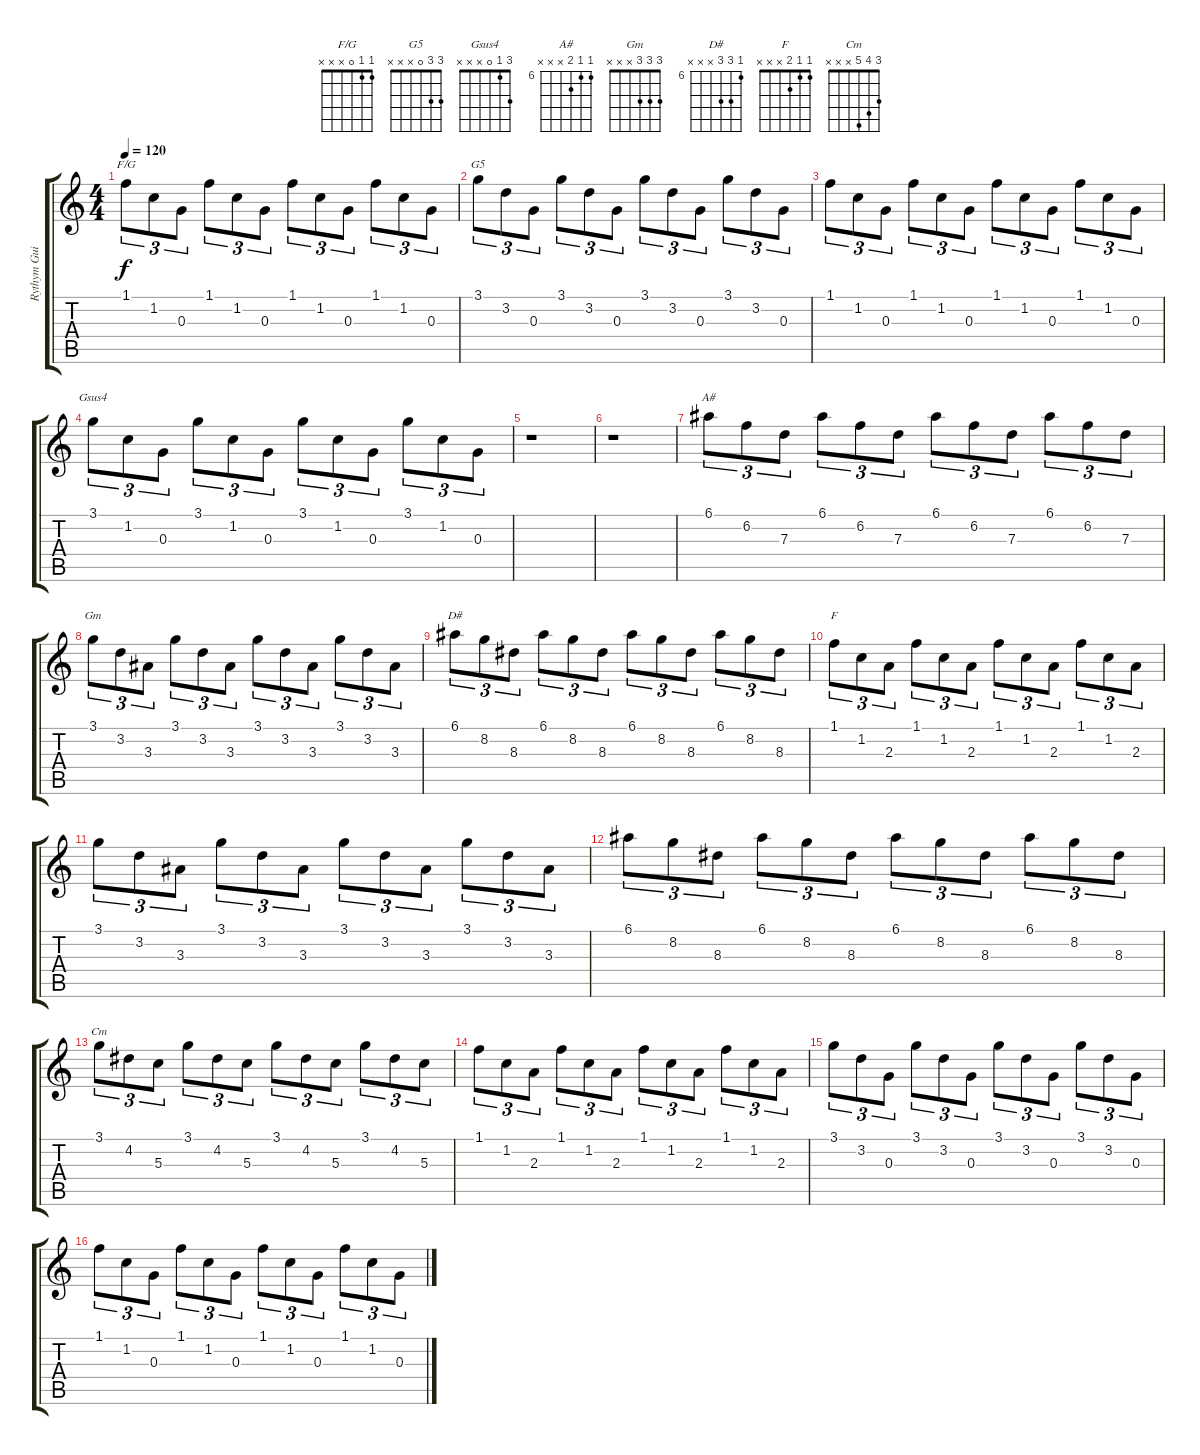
\track ("Rythym Guitar" "Rythym Gui") {instrument acousticguitarsteel}
\staff {score tabs}
\tuning (E4 B3 G3 D3 A2 E2) {hide}
\chord ("F/G" 1 1 0 x x x)
\chord ("G5" 3 3 0 x x x)
\chord ("Gsus4" 3 1 0 x x x)
\chord ("A#" 6 6 7 x x x) {firstfret 6}
\chord ("Gm" 3 3 3 x x x)
\chord ("D#" 6 8 8 x x x) {firstfret 6}
\chord ("F" 1 1 2 x x x)
\chord ("Cm" 3 4 5 x x x)
\ts (4 4)
\tempo 120
\clef g2
\ks c
1.1.8{tu (3 2) ch "F/G" dy f} 1.2.8{tu (3 2)} 0.3.8{tu (3 2)} 1.1.8{tu (3 2)} 1.2.8{tu (3 2)} 0.3.8{tu (3 2)} 1.1.8{tu (3 2)} 1.2.8{tu (3 2)} 0.3.8{tu (3 2)} 1.1.8{tu (3 2)} 1.2.8{tu (3 2)} 0.3.8{tu (3 2)} |
3.1.8{tu (3 2) ch "G5"} 3.2.8{tu (3 2)} 0.3.8{tu (3 2)} 3.1.8{tu (3 2)} 3.2.8{tu (3 2)} 0.3.8{tu (3 2)} 3.1.8{tu (3 2)} 3.2.8{tu (3 2)} 0.3.8{tu (3 2)} 3.1.8{tu (3 2)} 3.2.8{tu (3 2)} 0.3.8{tu (3 2)} |
1.1.8{tu (3 2)} 1.2.8{tu (3 2)} 0.3.8{tu (3 2)} 1.1.8{tu (3 2)} 1.2.8{tu (3 2)} 0.3.8{tu (3 2)} 1.1.8{tu (3 2)} 1.2.8{tu (3 2)} 0.3.8{tu (3 2)} 1.1.8{tu (3 2)} 1.2.8{tu (3 2)} 0.3.8{tu (3 2)} |
3.1.8{tu (3 2) ch "Gsus4"} 1.2.8{tu (3 2)} 0.3.8{tu (3 2)} 3.1.8{tu (3 2)} 1.2.8{tu (3 2)} 0.3.8{tu (3 2)} 3.1.8{tu (3 2)} 1.2.8{tu (3 2)} 0.3.8{tu (3 2)} 3.1.8{tu (3 2)} 1.2.8{tu (3 2)} 0.3.8{tu (3 2)} |
r.1 |
r.1 |
6.1.8{tu (3 2) ch "A#"} 6.2.8{tu (3 2)} 7.3.8{tu (3 2)} 6.1.8{tu (3 2)} 6.2.8{tu (3 2)} 7.3.8{tu (3 2)} 6.1.8{tu (3 2)} 6.2.8{tu (3 2)} 7.3.8{tu (3 2)} 6.1.8{tu (3 2)} 6.2.8{tu (3 2)} 7.3.8{tu (3 2)} |
3.1.8{tu (3 2) ch "Gm"} 3.2.8{tu (3 2)} 3.3.8{tu (3 2)} 3.1.8{tu (3 2)} 3.2.8{tu (3 2)} 3.3.8{tu (3 2)} 3.1.8{tu (3 2)} 3.2.8{tu (3 2)} 3.3.8{tu (3 2)} 3.1.8{tu (3 2)} 3.2.8{tu (3 2)} 3.3.8{tu (3 2)} |
6.1.8{tu (3 2) ch "D#"} 8.2.8{tu (3 2)} 8.3.8{tu (3 2)} 6.1.8{tu (3 2)} 8.2.8{tu (3 2)} 8.3.8{tu (3 2)} 6.1.8{tu (3 2)} 8.2.8{tu (3 2)} 8.3.8{tu (3 2)} 6.1.8{tu (3 2)} 8.2.8{tu (3 2)} 8.3.8{tu (3 2)} |
1.1.8{tu (3 2) ch "F"} 1.2.8{tu (3 2)} 2.3.8{tu (3 2)} 1.1.8{tu (3 2)} 1.2.8{tu (3 2)} 2.3.8{tu (3 2)} 1.1.8{tu (3 2)} 1.2.8{tu (3 2)} 2.3.8{tu (3 2)} 1.1.8{tu (3 2)} 1.2.8{tu (3 2)} 2.3.8{tu (3 2)} |
3.1.8{tu (3 2)} 3.2.8{tu (3 2)} 3.3.8{tu (3 2)} 3.1.8{tu (3 2)} 3.2.8{tu (3 2)} 3.3.8{tu (3 2)} 3.1.8{tu (3 2)} 3.2.8{tu (3 2)} 3.3.8{tu (3 2)} 3.1.8{tu (3 2)} 3.2.8{tu (3 2)} 3.3.8{tu (3 2)} |
6.1.8{tu (3 2)} 8.2.8{tu (3 2)} 8.3.8{tu (3 2)} 6.1.8{tu (3 2)} 8.2.8{tu (3 2)} 8.3.8{tu (3 2)} 6.1.8{tu (3 2)} 8.2.8{tu (3 2)} 8.3.8{tu (3 2)} 6.1.8{tu (3 2)} 8.2.8{tu (3 2)} 8.3.8{tu (3 2)} |
3.1.8{tu (3 2) ch "Cm"} 4.2.8{tu (3 2)} 5.3.8{tu (3 2)} 3.1.8{tu (3 2)} 4.2.8{tu (3 2)} 5.3.8{tu (3 2)} 3.1.8{tu (3 2)} 4.2.8{tu (3 2)} 5.3.8{tu (3 2)} 3.1.8{tu (3 2)} 4.2.8{tu (3 2)} 5.3.8{tu (3 2)} |
1.1.8{tu (3 2)} 1.2.8{tu (3 2)} 2.3.8{tu (3 2)} 1.1.8{tu (3 2)} 1.2.8{tu (3 2)} 2.3.8{tu (3 2)} 1.1.8{tu (3 2)} 1.2.8{tu (3 2)} 2.3.8{tu (3 2)} 1.1.8{tu (3 2)} 1.2.8{tu (3 2)} 2.3.8{tu (3 2)} |
3.1.8{tu (3 2)} 3.2.8{tu (3 2)} 0.3.8{tu (3 2)} 3.1.8{tu (3 2)} 3.2.8{tu (3 2)} 0.3.8{tu (3 2)} 3.1.8{tu (3 2)} 3.2.8{tu (3 2)} 0.3.8{tu (3 2)} 3.1.8{tu (3 2)} 3.2.8{tu (3 2)} 0.3.8{tu (3 2)} |
1.1.8{tu (3 2)} 1.2.8{tu (3 2)} 0.3.8{tu (3 2)} 1.1.8{tu (3 2)} 1.2.8{tu (3 2)} 0.3.8{tu (3 2)} 1.1.8{tu (3 2)} 1.2.8{tu (3 2)} 0.3.8{tu (3 2)} 1.1.8{tu (3 2)} 1.2.8{tu (3 2)} 0.3.8{tu (3 2)}
